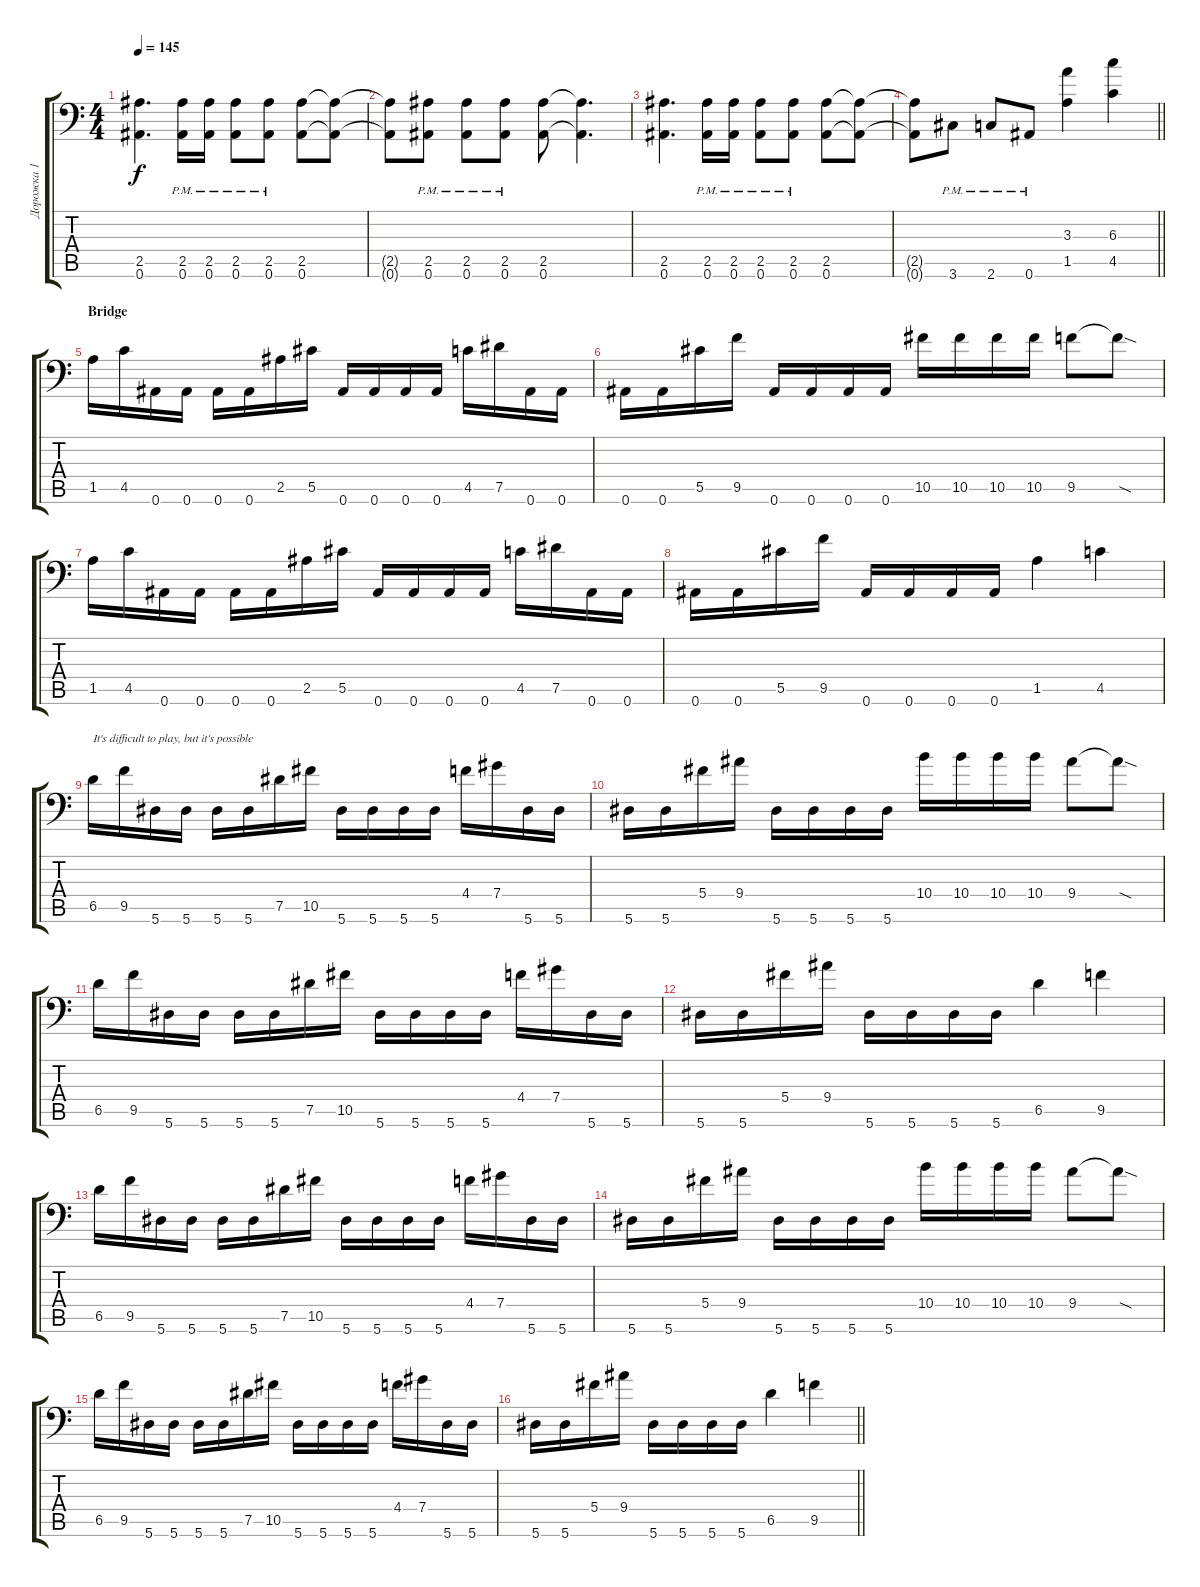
\track ("Дорожка 1" "Дорожка 1") {instrument distortionguitar}
\staff {score tabs}
\tuning (Eb4 Bb3 Gb3 Db3 Ab2 Bb1) {hide}
\ts (4 4)
\tempo 145
\clef f4
\ks c
(2.5 0.6).4{d dy f} (2.5{pm} 0.6{pm}).16 (2.5{pm} 0.6{pm}).16 (2.5{pm} 0.6{pm}).8 (2.5{pm} 0.6{pm}).8 (2.5 0.6).8 (2.5{t} 0.6{t}).8 |
(2.5{t} 0.6{t}).8 (2.5{pm} 0.6{pm}).8 (2.5{pm} 0.6{pm}).8 (2.5{pm} 0.6{pm}).8 (2.5 0.6).8 (2.5{t} 0.6{t}).4{d} |
(2.5 0.6).4{d} (2.5{pm} 0.6{pm}).16 (2.5{pm} 0.6{pm}).16 (2.5{pm} 0.6{pm}).8 (2.5{pm} 0.6{pm}).8 (2.5 0.6).8 (2.5{t} 0.6{t}).8 |
\barLineRight lightlight
(2.5{t} 0.6{t}).8 3.6{pm}.8 2.6{pm}.8 0.6{pm}.8 (3.3 1.5).4 (6.3 4.5).4 |
\section ("" "Bridge")
1.5.16 4.5.16 0.6.16 0.6.16 0.6.16 0.6.16 2.5.16 5.5.16 0.6.16 0.6.16 0.6.16 0.6.16 4.5.16 7.5.16 0.6.16 0.6.16 |
0.6.16 0.6.16 5.5.16 9.5.16 0.6.16 0.6.16 0.6.16 0.6.16 10.5.16 10.5.16 10.5.16 10.5.16 9.5.8 9.5{sod t}.8 |
1.5.16 4.5.16 0.6.16 0.6.16 0.6.16 0.6.16 2.5.16 5.5.16 0.6.16 0.6.16 0.6.16 0.6.16 4.5.16 7.5.16 0.6.16 0.6.16 |
0.6.16 0.6.16 5.5.16 9.5.16 0.6.16 0.6.16 0.6.16 0.6.16 1.5.4 4.5.4 |
6.5.16{txt "It's difficult to play, but it's possible"} 9.5.16 5.6.16 5.6.16 5.6.16 5.6.16 7.5.16 10.5.16 5.6.16 5.6.16 5.6.16 5.6.16 4.4.16 7.4.16 5.6.16 5.6.16 |
5.6.16 5.6.16 5.4.16 9.4.16 5.6.16 5.6.16 5.6.16 5.6.16 10.4.16 10.4.16 10.4.16 10.4.16 9.4.8 9.4{sod t}.8 |
6.5.16 9.5.16 5.6.16 5.6.16 5.6.16 5.6.16 7.5.16 10.5.16 5.6.16 5.6.16 5.6.16 5.6.16 4.4.16 7.4.16 5.6.16 5.6.16 |
5.6.16 5.6.16 5.4.16 9.4.16 5.6.16 5.6.16 5.6.16 5.6.16 6.5.4 9.5.4 |
6.5.16 9.5.16 5.6.16 5.6.16 5.6.16 5.6.16 7.5.16 10.5.16 5.6.16 5.6.16 5.6.16 5.6.16 4.4.16 7.4.16 5.6.16 5.6.16 |
5.6.16 5.6.16 5.4.16 9.4.16 5.6.16 5.6.16 5.6.16 5.6.16 10.4.16 10.4.16 10.4.16 10.4.16 9.4.8 9.4{sod t}.8 |
6.5.16 9.5.16 5.6.16 5.6.16 5.6.16 5.6.16 7.5.16 10.5.16 5.6.16 5.6.16 5.6.16 5.6.16 4.4.16 7.4.16 5.6.16 5.6.16 |
\barLineRight lightlight
5.6.16 5.6.16 5.4.16 9.4.16 5.6.16 5.6.16 5.6.16 5.6.16 6.5.4 9.5.4
